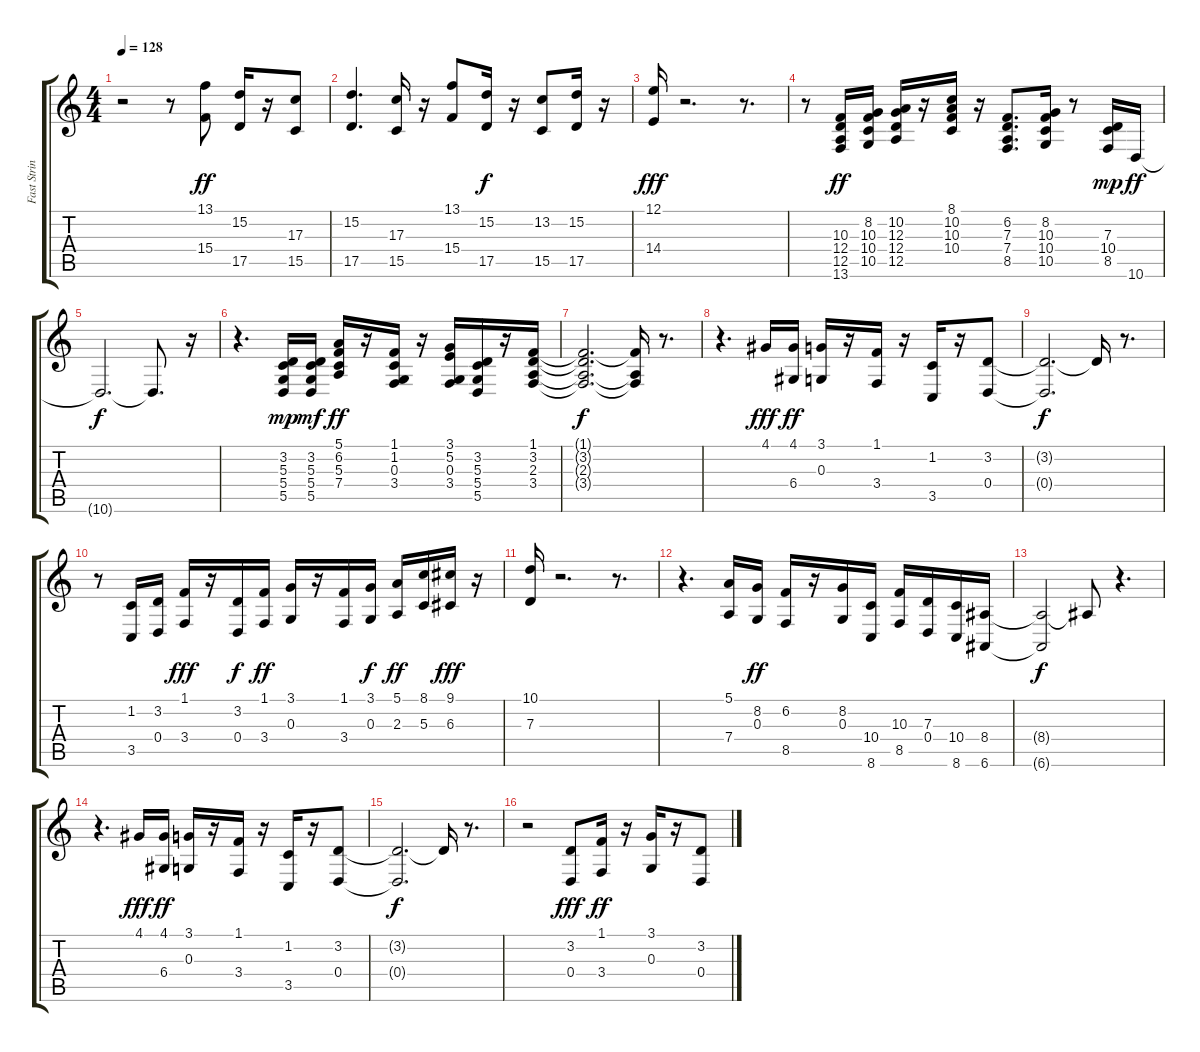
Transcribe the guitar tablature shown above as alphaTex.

\track ("Fast Strings   " "Fast Strin") {instrument stringensemble1}
\staff {score tabs}
\tuning (E4 B3 G3 D3 A2 E2) {hide}
\ts (4 4)
\tempo 128
\clef g2
\ks c
r.2{dy ff} r.8 (13.1 15.4).8 (15.2 17.5).16 r.16 (17.3 15.5).8 |
(15.2 17.5).4{d} (17.3 15.5).16 r.16 (13.1 15.4).8 (15.2 17.5).16{dy f} r.16 (13.2 15.5).8 (15.2 17.5).16 r.16 |
(12.1 14.4).16{dy fff} r.2{d} r.8{d} |
r.8 (10.3 12.4 12.5 13.6).16{dy ff} (8.2 10.3 10.4 10.5).16 (10.2 12.3 12.4 12.5).16 r.16 (8.1 10.2 10.3 10.4).16 r.16 (6.2 7.3 7.4 8.5).8{d} (8.2 10.3 10.4 10.5).16 r.8 (7.3 10.4 8.5).16{dy mp} 10.6.16{dy ff} |
10.6{t}.2{d dy f} 10.6{t}.8{d} r.16 |
r.4{d} (3.2 5.3 5.4 5.5).16{dy mp} (3.2 5.3 5.4 5.5).16{dy mf} (5.1 6.2 5.3 7.4).16{dy ff} r.16 (1.1 1.2 0.3 3.4).16 r.16 (3.1 5.2 0.3 3.4).16 (3.2 5.3 5.4 5.5).16 r.16 (1.1 3.2 2.3 3.4).16 |
(1.1{t} 3.2{t} 2.3{t} 3.4{t}).2{d dy f} (1.1{t} 2.3{t} 3.4{t}).16 r.8{d} |
r.4{d} 4.1.16{dy fff} (4.1 6.4).16{dy ff} (3.1 0.3).16 r.16 (1.1 3.4).16 r.16 (1.2 3.5).16 r.16 (3.2 0.4).8 |
(3.2{t} 0.4{t}).2{d dy f} 3.2{t}.16 r.8{d} |
r.8 (1.2 3.5).16 (3.2 0.4).16 (1.1 3.4).16{dy fff} r.16 (3.2 0.4).16{dy f} (1.1 3.4).16{dy ff} (3.1 0.3).16 r.16 (1.1 3.4).16 (3.1 0.3).16{dy f} (5.1 2.3).16{dy ff} (8.1 5.3).16 (9.1 6.3).16{dy fff} r.16 |
(10.1 7.3).16 r.2{d} r.8{d} |
r.4{d} (5.1 7.4).16 (8.2 0.3).16{dy ff} (6.2 8.5).16 r.16 (8.2 0.3).16 (10.4 8.6).16 (10.3 8.5).16 (7.3 0.4).16 (10.4 8.6).16 (8.4 6.6).16 |
(8.4{t} 6.6{t}).2{dy f} 8.4{t}.8 r.4{d} |
r.4{d} 4.1.16{dy fff} (4.1 6.4).16{dy ff} (3.1 0.3).16 r.16 (1.1 3.4).16 r.16 (1.2 3.5).16 r.16 (3.2 0.4).8 |
(3.2{t} 0.4{t}).2{d dy f} 3.2{t}.16 r.8{d} |
r.2 (3.2 0.4).8{dy fff} (1.1 3.4).16{dy ff} r.16 (3.1 0.3).16 r.16 (3.2 0.4).8
